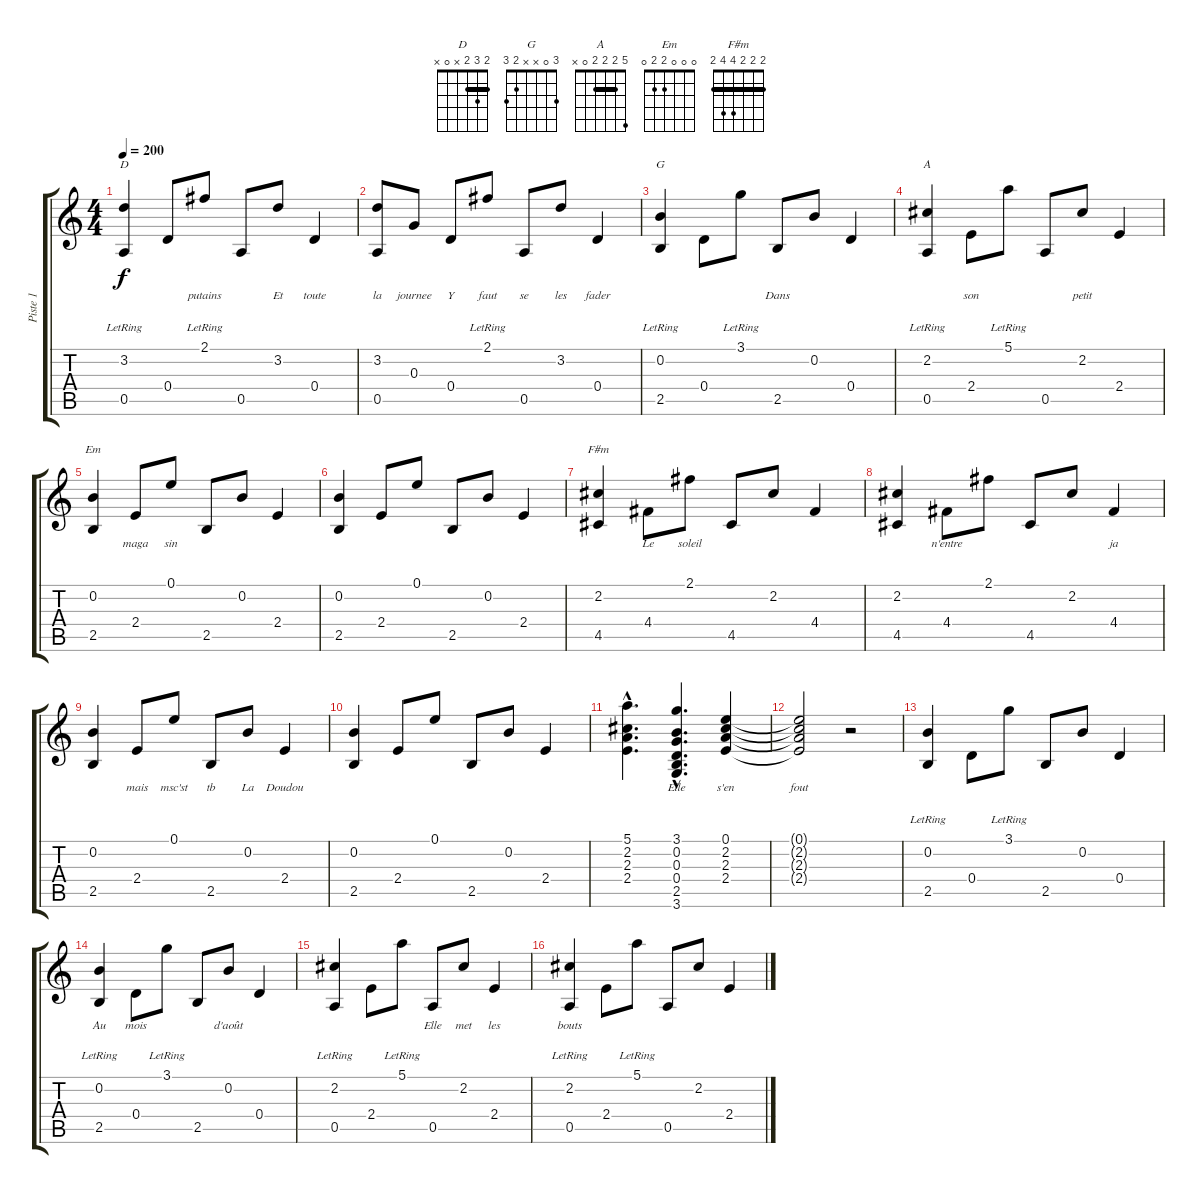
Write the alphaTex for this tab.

\track ("Piste 1" "Piste 1") {instrument acousticguitarnylon}
\staff {score tabs}
\tuning (E4 B3 G3 D3 A2 E2) {hide}
\chord ("D" 2 3 2 x 0 x) {barre 2}
\chord ("G" 3 0 x x 2 3)
\chord ("A" 5 2 2 2 0 x) {barre 2}
\chord ("Em" 0 0 0 2 2 0)
\chord ("F#m" 2 2 2 4 4 2) {barre 2}
\ts (4 4)
\tempo 200
\clef g2
\ks c
(3.2{lr} 0.5).4{ch "D" lyrics (0 "") lyrics (1 "") lyrics (2 "") lyrics (3 "") lyrics (4 "") dy f} 0.4.8{lyrics (0 "") lyrics (1 "") lyrics (2 "") lyrics (3 "") lyrics (4 "")} 2.1{lr}.8{lyrics (0 "putains") lyrics (1 "") lyrics (2 "") lyrics (3 "") lyrics (4 "")} 0.5.8{lyrics (0 "") lyrics (1 "") lyrics (2 "") lyrics (3 "") lyrics (4 "")} 3.2.8{lyrics (0 "Et") lyrics (1 "") lyrics (2 "") lyrics (3 "") lyrics (4 "")} 0.4.4{lyrics (0 "toute") lyrics (1 "") lyrics (2 "") lyrics (3 "") lyrics (4 "")} |
(3.2 0.5).8{lyrics (0 "la") lyrics (1 "") lyrics (2 "") lyrics (3 "") lyrics (4 "")} 0.3.8{lyrics (0 "journee") lyrics (1 "") lyrics (2 "") lyrics (3 "") lyrics (4 "")} 0.4.8{lyrics (0 "Y") lyrics (1 "") lyrics (2 "") lyrics (3 "") lyrics (4 "")} 2.1{lr}.8{lyrics (0 "faut") lyrics (1 "") lyrics (2 "") lyrics (3 "") lyrics (4 "")} 0.5.8{lyrics (0 "se") lyrics (1 "") lyrics (2 "") lyrics (3 "") lyrics (4 "")} 3.2.8{lyrics (0 "les") lyrics (1 "") lyrics (2 "") lyrics (3 "") lyrics (4 "")} 0.4.4{lyrics (0 "fader") lyrics (1 "") lyrics (2 "") lyrics (3 "") lyrics (4 "")} |
(0.2{lr} 2.5).4{ch "G" lyrics (0 "") lyrics (1 "") lyrics (2 "") lyrics (3 "") lyrics (4 "")} 0.4.8{lyrics (0 "") lyrics (1 "") lyrics (2 "") lyrics (3 "") lyrics (4 "")} 3.1{lr}.8{lyrics (0 "") lyrics (1 "") lyrics (2 "") lyrics (3 "") lyrics (4 "")} 2.5.8{lyrics (0 "Dans") lyrics (1 "") lyrics (2 "") lyrics (3 "") lyrics (4 "")} 0.2.8{lyrics (0 "") lyrics (1 "") lyrics (2 "") lyrics (3 "") lyrics (4 "")} 0.4.4{lyrics (0 "") lyrics (1 "") lyrics (2 "") lyrics (3 "") lyrics (4 "")} |
(2.2{lr} 0.5).4{ch "A" lyrics (0 "") lyrics (1 "") lyrics (2 "") lyrics (3 "") lyrics (4 "")} 2.4.8{lyrics (0 "son") lyrics (1 "") lyrics (2 "") lyrics (3 "") lyrics (4 "")} 5.1{lr}.8{lyrics (0 "") lyrics (1 "") lyrics (2 "") lyrics (3 "") lyrics (4 "")} 0.5.8{lyrics (0 "") lyrics (1 "") lyrics (2 "") lyrics (3 "") lyrics (4 "")} 2.2.8{lyrics (0 "petit") lyrics (1 "") lyrics (2 "") lyrics (3 "") lyrics (4 "")} 2.4.4{lyrics (0 "") lyrics (1 "") lyrics (2 "") lyrics (3 "") lyrics (4 "")} |
(0.2 2.5).4{ch "Em" lyrics (0 "") lyrics (1 "") lyrics (2 "") lyrics (3 "") lyrics (4 "")} 2.4.8{lyrics (0 "maga") lyrics (1 "") lyrics (2 "") lyrics (3 "") lyrics (4 "")} 0.1.8{lyrics (0 "sin") lyrics (1 "") lyrics (2 "") lyrics (3 "") lyrics (4 "")} 2.5.8{lyrics (0 "") lyrics (1 "") lyrics (2 "") lyrics (3 "") lyrics (4 "")} 0.2.8{lyrics (0 "") lyrics (1 "") lyrics (2 "") lyrics (3 "") lyrics (4 "")} 2.4.4{lyrics (0 "") lyrics (1 "") lyrics (2 "") lyrics (3 "") lyrics (4 "")} |
(0.2 2.5).4{lyrics (0 "") lyrics (1 "") lyrics (2 "") lyrics (3 "") lyrics (4 "")} 2.4.8{lyrics (0 "") lyrics (1 "") lyrics (2 "") lyrics (3 "") lyrics (4 "")} 0.1.8{lyrics (0 "") lyrics (1 "") lyrics (2 "") lyrics (3 "") lyrics (4 "")} 2.5.8{lyrics (0 "") lyrics (1 "") lyrics (2 "") lyrics (3 "") lyrics (4 "")} 0.2.8{lyrics (0 "") lyrics (1 "") lyrics (2 "") lyrics (3 "") lyrics (4 "")} 2.4.4{lyrics (0 "") lyrics (1 "") lyrics (2 "") lyrics (3 "") lyrics (4 "")} |
(2.2 4.5).4{ch "F#m" lyrics (0 "") lyrics (1 "") lyrics (2 "") lyrics (3 "") lyrics (4 "")} 4.4.8{lyrics (0 "Le") lyrics (1 "") lyrics (2 "") lyrics (3 "") lyrics (4 "")} 2.1.8{lyrics (0 "soleil") lyrics (1 "") lyrics (2 "") lyrics (3 "") lyrics (4 "")} 4.5.8{lyrics (0 "") lyrics (1 "") lyrics (2 "") lyrics (3 "") lyrics (4 "")} 2.2.8{lyrics (0 "") lyrics (1 "") lyrics (2 "") lyrics (3 "") lyrics (4 "")} 4.4.4{lyrics (0 "") lyrics (1 "") lyrics (2 "") lyrics (3 "") lyrics (4 "")} |
(2.2 4.5).4{lyrics (0 "") lyrics (1 "") lyrics (2 "") lyrics (3 "") lyrics (4 "")} 4.4.8{lyrics (0 "n'entre") lyrics (1 "") lyrics (2 "") lyrics (3 "") lyrics (4 "")} 2.1.8{lyrics (0 "") lyrics (1 "") lyrics (2 "") lyrics (3 "") lyrics (4 "")} 4.5.8{lyrics (0 "") lyrics (1 "") lyrics (2 "") lyrics (3 "") lyrics (4 "")} 2.2.8{lyrics (0 "") lyrics (1 "") lyrics (2 "") lyrics (3 "") lyrics (4 "")} 4.4.4{lyrics (0 "ja") lyrics (1 "") lyrics (2 "") lyrics (3 "") lyrics (4 "")} |
(0.2 2.5).4{lyrics (0 "") lyrics (1 "") lyrics (2 "") lyrics (3 "") lyrics (4 "")} 2.4.8{lyrics (0 "mais") lyrics (1 "") lyrics (2 "") lyrics (3 "") lyrics (4 "")} 0.1.8{lyrics (0 "msc'st") lyrics (1 "") lyrics (2 "") lyrics (3 "") lyrics (4 "")} 2.5.8{lyrics (0 "tb") lyrics (1 "") lyrics (2 "") lyrics (3 "") lyrics (4 "")} 0.2.8{lyrics (0 "La") lyrics (1 "") lyrics (2 "") lyrics (3 "") lyrics (4 "")} 2.4.4{lyrics (0 "Doudou") lyrics (1 "") lyrics (2 "") lyrics (3 "") lyrics (4 "")} |
(0.2 2.5).4{lyrics (0 "") lyrics (1 "") lyrics (2 "") lyrics (3 "") lyrics (4 "")} 2.4.8{lyrics (0 "") lyrics (1 "") lyrics (2 "") lyrics (3 "") lyrics (4 "")} 0.1.8{lyrics (0 "") lyrics (1 "") lyrics (2 "") lyrics (3 "") lyrics (4 "")} 2.5.8{lyrics (0 "") lyrics (1 "") lyrics (2 "") lyrics (3 "") lyrics (4 "")} 0.2.8{lyrics (0 "") lyrics (1 "") lyrics (2 "") lyrics (3 "") lyrics (4 "")} 2.4.4{lyrics (0 "") lyrics (1 "") lyrics (2 "") lyrics (3 "") lyrics (4 "")} |
(5.1{hac} 2.2{hac} 2.3{hac} 2.4{hac}).4{d lyrics (0 "") lyrics (1 "") lyrics (2 "") lyrics (3 "") lyrics (4 "")} (3.1{hac} 0.2{hac} 0.3{hac} 0.4{hac} 2.5{hac} 3.6{hac}).4{d lyrics (0 "Elle") lyrics (1 "") lyrics (2 "") lyrics (3 "") lyrics (4 "")} (0.1 2.2 2.3 2.4).4{lyrics (0 "s'en") lyrics (1 "") lyrics (2 "") lyrics (3 "") lyrics (4 "")} |
(0.1{t} 2.2{t} 2.3{t} 2.4{t}).2{lyrics (0 "fout") lyrics (1 "") lyrics (2 "") lyrics (3 "") lyrics (4 "")} r.2 |
(0.2{lr} 2.5).4{lyrics (0 "") lyrics (1 "") lyrics (2 "") lyrics (3 "") lyrics (4 "")} 0.4.8{lyrics (0 "") lyrics (1 "") lyrics (2 "") lyrics (3 "") lyrics (4 "")} 3.1{lr}.8{lyrics (0 "") lyrics (1 "") lyrics (2 "") lyrics (3 "") lyrics (4 "")} 2.5.8{lyrics (0 "") lyrics (1 "") lyrics (2 "") lyrics (3 "") lyrics (4 "")} 0.2.8{lyrics (0 "") lyrics (1 "") lyrics (2 "") lyrics (3 "") lyrics (4 "")} 0.4.4{lyrics (0 "") lyrics (1 "") lyrics (2 "") lyrics (3 "") lyrics (4 "")} |
(0.2{lr} 2.5).4{lyrics (0 "Au") lyrics (1 "") lyrics (2 "") lyrics (3 "") lyrics (4 "")} 0.4.8{lyrics (0 "mois") lyrics (1 "") lyrics (2 "") lyrics (3 "") lyrics (4 "")} 3.1{lr}.8{lyrics (0 "") lyrics (1 "") lyrics (2 "") lyrics (3 "") lyrics (4 "")} 2.5.8{lyrics (0 "") lyrics (1 "") lyrics (2 "") lyrics (3 "") lyrics (4 "")} 0.2.8{lyrics (0 "d'août") lyrics (1 "") lyrics (2 "") lyrics (3 "") lyrics (4 "")} 0.4.4{lyrics (0 "") lyrics (1 "") lyrics (2 "") lyrics (3 "") lyrics (4 "")} |
(2.2{lr} 0.5).4{lyrics (0 "") lyrics (1 "") lyrics (2 "") lyrics (3 "") lyrics (4 "")} 2.4.8{lyrics (0 "") lyrics (1 "") lyrics (2 "") lyrics (3 "") lyrics (4 "")} 5.1{lr}.8{lyrics (0 "") lyrics (1 "") lyrics (2 "") lyrics (3 "") lyrics (4 "")} 0.5.8{lyrics (0 "Elle") lyrics (1 "") lyrics (2 "") lyrics (3 "") lyrics (4 "")} 2.2.8{lyrics (0 "met") lyrics (1 "") lyrics (2 "") lyrics (3 "") lyrics (4 "")} 2.4.4{lyrics (0 "les") lyrics (1 "") lyrics (2 "") lyrics (3 "") lyrics (4 "")} |
(2.2{lr} 0.5).4{lyrics (0 "bouts") lyrics (1 "") lyrics (2 "") lyrics (3 "") lyrics (4 "")} 2.4.8 5.1{lr}.8 0.5.8 2.2.8 2.4.4
